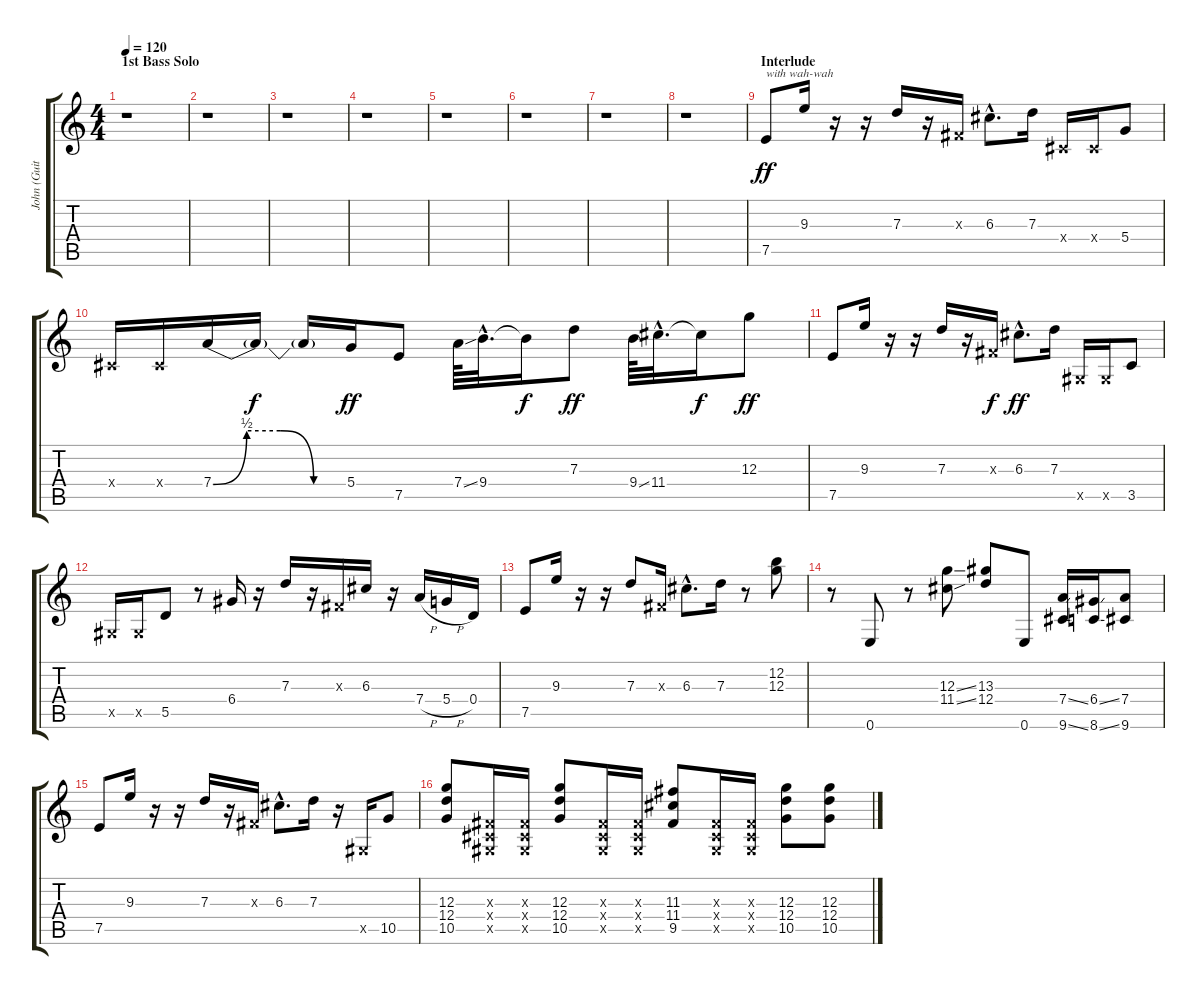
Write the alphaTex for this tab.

\track ("John (Guitar 1)" "John (Guit") {instrument overdrivenguitar}
\staff {score tabs}
\tuning (E4 B3 G3 D3 A2 E2) {hide}
\ts (4 4)
\section ("" "1st Bass Solo")
\tempo 120
\clef g2
\ks c
r.1{dy f} |
r.1 |
r.1 |
r.1 |
r.1 |
r.1 |
r.1 |
r.1 |
\section ("" "Interlude")
7.5.8{txt "with wah-wah" dy ff balance 0} 9.3.16 r.16 r.16 7.3.16 r.16 -1.3{x}.16 6.3{hac}.8{d} 7.3.16 -1.4{x}.16 -1.4{x}.16 5.4.8 |
-1.4{x}.16 -1.4{x}.16 7.4{be (custom 0 0 15 2 30 2 45 0 60 0)}.16 7.4{t}.16{dy f} 7.4{t}.16 5.4.16{dy ff} 7.5.8 7.4{ss}.64 9.4{hac}.32{d} 9.4{t}.16{dy f} 7.3.8{dy ff} 9.4{ss}.64 11.4{hac}.32{d} 11.4{t}.16{dy f} 12.3.8{dy ff} |
7.5.8 9.3.16 r.16 r.16 7.3.16 r.16 -1.3{x}.16{dy f} 6.3{hac}.8{d dy ff} 7.3.16 -1.5{x}.16 -1.5{x}.16 3.5.8 |
-1.5{x}.16 -1.5{x}.16 5.5.8 r.8 6.4.16 r.16 7.3.16 r.16 -1.3{x}.16 6.3.16 r.16 7.4{h}.16 5.4{h}.16 0.4.16 |
7.5.8 9.3.16 r.16 r.16 7.3.8 -1.3{x}.16 6.3{hac}.8{d} 7.3.16 r.8 (12.2 12.3).8 |
r.8 0.6.8 r.8 (12.3{ss} 11.4{ss}).8 (13.3 12.4).8 0.6.8 (7.4{ss} 9.6{ss}).16 (6.4{ss} 8.6{ss}).16 (7.4 9.6).8 |
7.5.8 9.3.16 r.16 r.16 7.3.16 r.16 -1.3{x}.16 6.3{hac}.8{d} 7.3.16 r.16 -1.5{x}.16 10.5.8 |
(12.3 12.4 10.5).8 (-1.3{x} -1.4{x} -1.5{x}).16 (-1.3{x} -1.4{x} -1.5{x}).16 (12.3 12.4 10.5).8 (-1.3{x} -1.4{x} -1.5{x}).16 (-1.3{x} -1.4{x} -1.5{x}).16 (11.3 11.4 9.5).8 (-1.3{x} -1.4{x} -1.5{x}).16 (-1.3{x} -1.4{x} -1.5{x}).16 (12.3 12.4 10.5).8 (12.3 12.4 10.5).8
